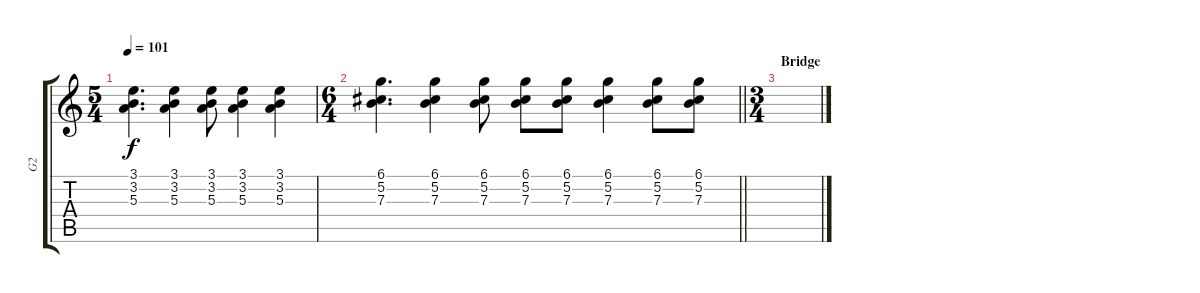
\track ("G2" "G2") {instrument distortionguitar}
\staff {score tabs}
\tuning (Db4 Ab3 E3 B2 Gb2 B1) {hide}
\ts (5 4)
\tempo 101
\clef g2
\ks c
(3.1 3.2 5.3).4{d dy f} (3.1 3.2 5.3).4 (3.1 3.2 5.3).8 (3.1 3.2 5.3).4 (3.1 3.2 5.3).4 |
\ts (6 4)
\barLineRight lightlight
(6.1 5.2 7.3).4{d} (6.1 5.2 7.3).4 (6.1 5.2 7.3).8 (6.1 5.2 7.3).8 (6.1 5.2 7.3).8 (6.1 5.2 7.3).4 (6.1 5.2 7.3).8 (6.1 5.2 7.3).8 |
\ts (3 4)
\section ("" "Bridge")
